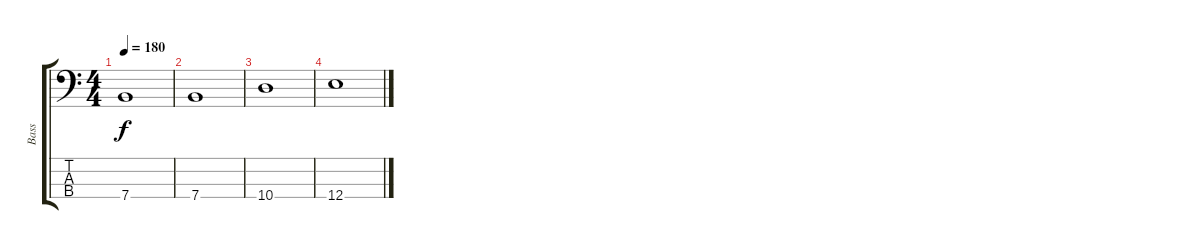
\track ("Bass" "Bass") {instrument electricbassfinger}
\staff {score tabs}
\tuning (G2 D2 A1 E1) {hide}
\ts (4 4)
\tempo 180
\clef f4
\ks c
7.4.1{dy f} |
7.4.1 |
10.4.1 |
12.4.1
